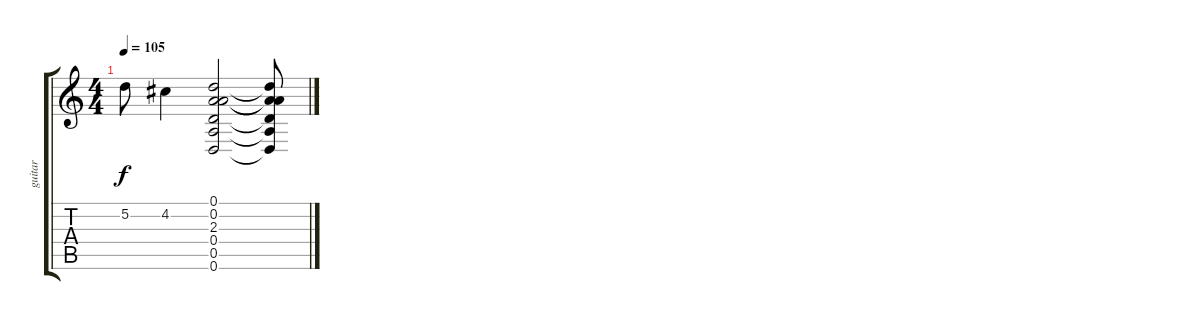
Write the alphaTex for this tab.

\track ("guitar" "guitar") {instrument acousticguitarsteel}
\staff {score tabs}
\tuning (D4 A3 G3 D3 A2 D2) {hide}
\ts (4 4)
\tempo 105
\clef g2
\ks c
5.2.8{dy f} 4.2.4 (0.1 0.2 2.3 0.4 0.5 0.6).2 (0.1{t} 0.2{t} 2.3{t} 0.4{t} 0.5{t} 0.6{t}).8
